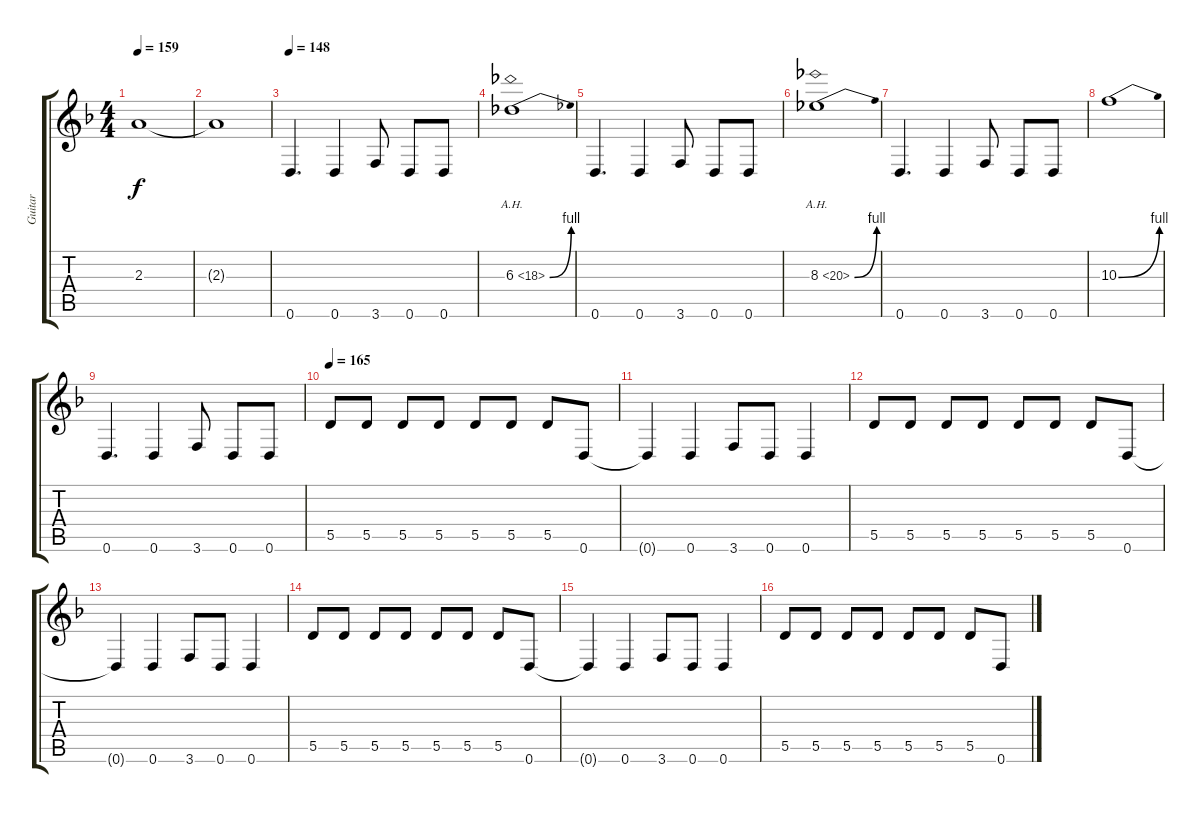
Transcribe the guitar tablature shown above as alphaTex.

\track ("Guitar" "Guitar") {instrument distortionguitar}
\staff {score tabs}
\tuning (E4 B3 G3 D3 A2 D2) {hide}
\ts (4 4)
\tempo 159
\clef g2
\ks f
2.3{t}.1{dy f} |
2.3{t}.1 |
\tempo 148
0.6.4{d} 0.6.4 3.6.8 0.6.8 0.6.8 |
6.3{be (bend 0 0 60 4) ah 12}.1 |
0.6.4{d} 0.6.4 3.6.8 0.6.8 0.6.8 |
8.3{be (bend 0 0 60 4) ah 12}.1 |
0.6.4{d} 0.6.4 3.6.8 0.6.8 0.6.8 |
10.3{be (bend 0 0 60 4)}.1 |
0.6.4{d} 0.6.4 3.6.8 0.6.8 0.6.8 |
\tempo 165
5.5.8 5.5.8 5.5.8 5.5.8 5.5.8 5.5.8 5.5.8 0.6.8 |
0.6{t}.4 0.6.4 3.6.8 0.6.8 0.6.4 |
5.5.8 5.5.8 5.5.8 5.5.8 5.5.8 5.5.8 5.5.8 0.6.8 |
0.6{t}.4 0.6.4 3.6.8 0.6.8 0.6.4 |
5.5.8 5.5.8 5.5.8 5.5.8 5.5.8 5.5.8 5.5.8 0.6.8 |
0.6{t}.4 0.6.4 3.6.8 0.6.8 0.6.4 |
5.5.8 5.5.8 5.5.8 5.5.8 5.5.8 5.5.8 5.5.8 0.6.8
